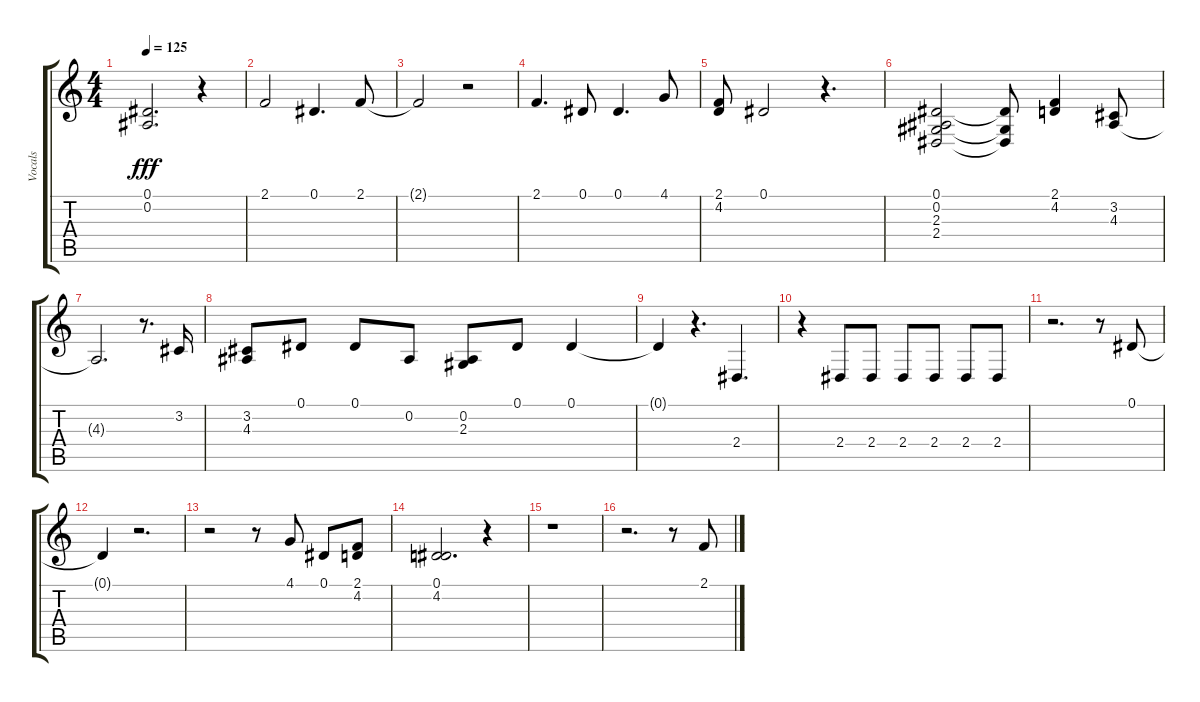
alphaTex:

\track ("Vocals" "Vocals") {instrument lead6voice}
\staff {score tabs}
\tuning (Eb4 Bb3 Gb3 Db3 Ab2 Eb2) {hide}
\ts (4 4)
\tempo 125
\clef g2
\ks c
(0.1{t} 0.2{t}).2{d dy fff} r.4 |
2.1.2 0.1.4{d} 2.1.8 |
2.1{t}.2 r.2 |
2.1.4{d} 0.1.8 0.1.4{d} 4.1.8 |
(2.1 4.2).8 0.1.2 r.4{d} |
(0.1 0.2 2.3 2.4).2 (0.1{t} 2.3{t} 2.4{t}).8 (2.1 4.2).4 (3.2 4.3).8 |
4.3{t}.2{d} r.8{d} 3.2.16 |
(3.2 4.3).8 0.1.8 0.1.8 0.2.8 (0.2 2.3).8 0.1.8 0.1.4 |
0.1{t}.4 r.4{d} 2.4.4{d} |
r.4 2.4.8 2.4.8 2.4.8 2.4.8 2.4.8 2.4.8 |
r.2{d} r.8 0.1.8 |
0.1{t}.4 r.2{d} |
r.2 r.8 4.1.8 0.1.8 (2.1 4.2).8 |
(0.1 4.2).2{d} r.4 |
r.1 |
r.2{d} r.8 2.1.8
